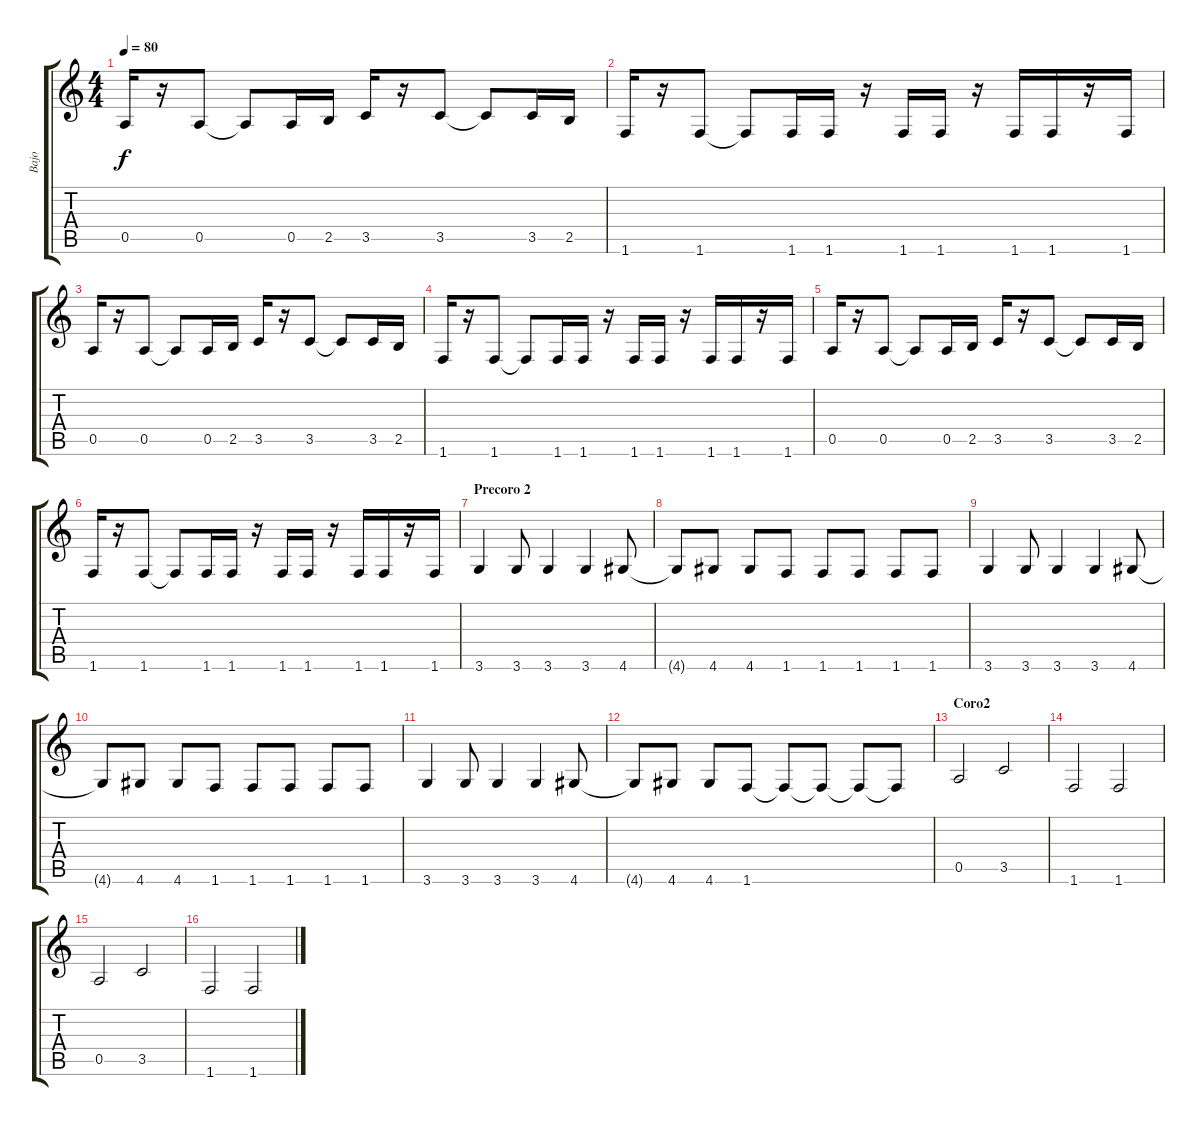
\track ("Bajo" "Bajo") {instrument slapbass1}
\staff {score tabs}
\tuning (E4 B3 G3 D3 A2 E2) {hide}
\ts (4 4)
\tempo 80
\clef g2
\ks c
0.5.16{dy f} r.16 0.5.8 0.5{t}.8 0.5.16 2.5.16 3.5.16 r.16 3.5.8 3.5{t}.8 3.5.16 2.5.16 |
1.6.16 r.16 1.6.8 1.6{t}.8 1.6.16 1.6.16 r.16 1.6.16 1.6.16 r.16 1.6.16 1.6.16 r.16 1.6.16 |
0.5.16 r.16 0.5.8 0.5{t}.8 0.5.16 2.5.16 3.5.16 r.16 3.5.8 3.5{t}.8 3.5.16 2.5.16 |
1.6.16 r.16 1.6.8 1.6{t}.8 1.6.16 1.6.16 r.16 1.6.16 1.6.16 r.16 1.6.16 1.6.16 r.16 1.6.16 |
0.5.16 r.16 0.5.8 0.5{t}.8 0.5.16 2.5.16 3.5.16 r.16 3.5.8 3.5{t}.8 3.5.16 2.5.16 |
1.6.16 r.16 1.6.8 1.6{t}.8 1.6.16 1.6.16 r.16 1.6.16 1.6.16 r.16 1.6.16 1.6.16 r.16 1.6.16 |
\section ("" "Precoro 2")
3.6.4 3.6.8 3.6.4 3.6.4 4.6.8 |
4.6{t}.8 4.6.8 4.6.8 1.6.8 1.6.8 1.6.8 1.6.8 1.6.8 |
3.6.4 3.6.8 3.6.4 3.6.4 4.6.8 |
4.6{t}.8 4.6.8 4.6.8 1.6.8 1.6.8 1.6.8 1.6.8 1.6.8 |
3.6.4 3.6.8 3.6.4 3.6.4 4.6.8 |
4.6{t}.8 4.6.8 4.6.8 1.6.8 1.6{t}.8 1.6{t}.8 1.6{t}.8 1.6{t}.8 |
\section ("" "Coro2")
0.5.2 3.5.2 |
1.6.2 1.6.2 |
0.5.2 3.5.2 |
1.6.2 1.6.2
